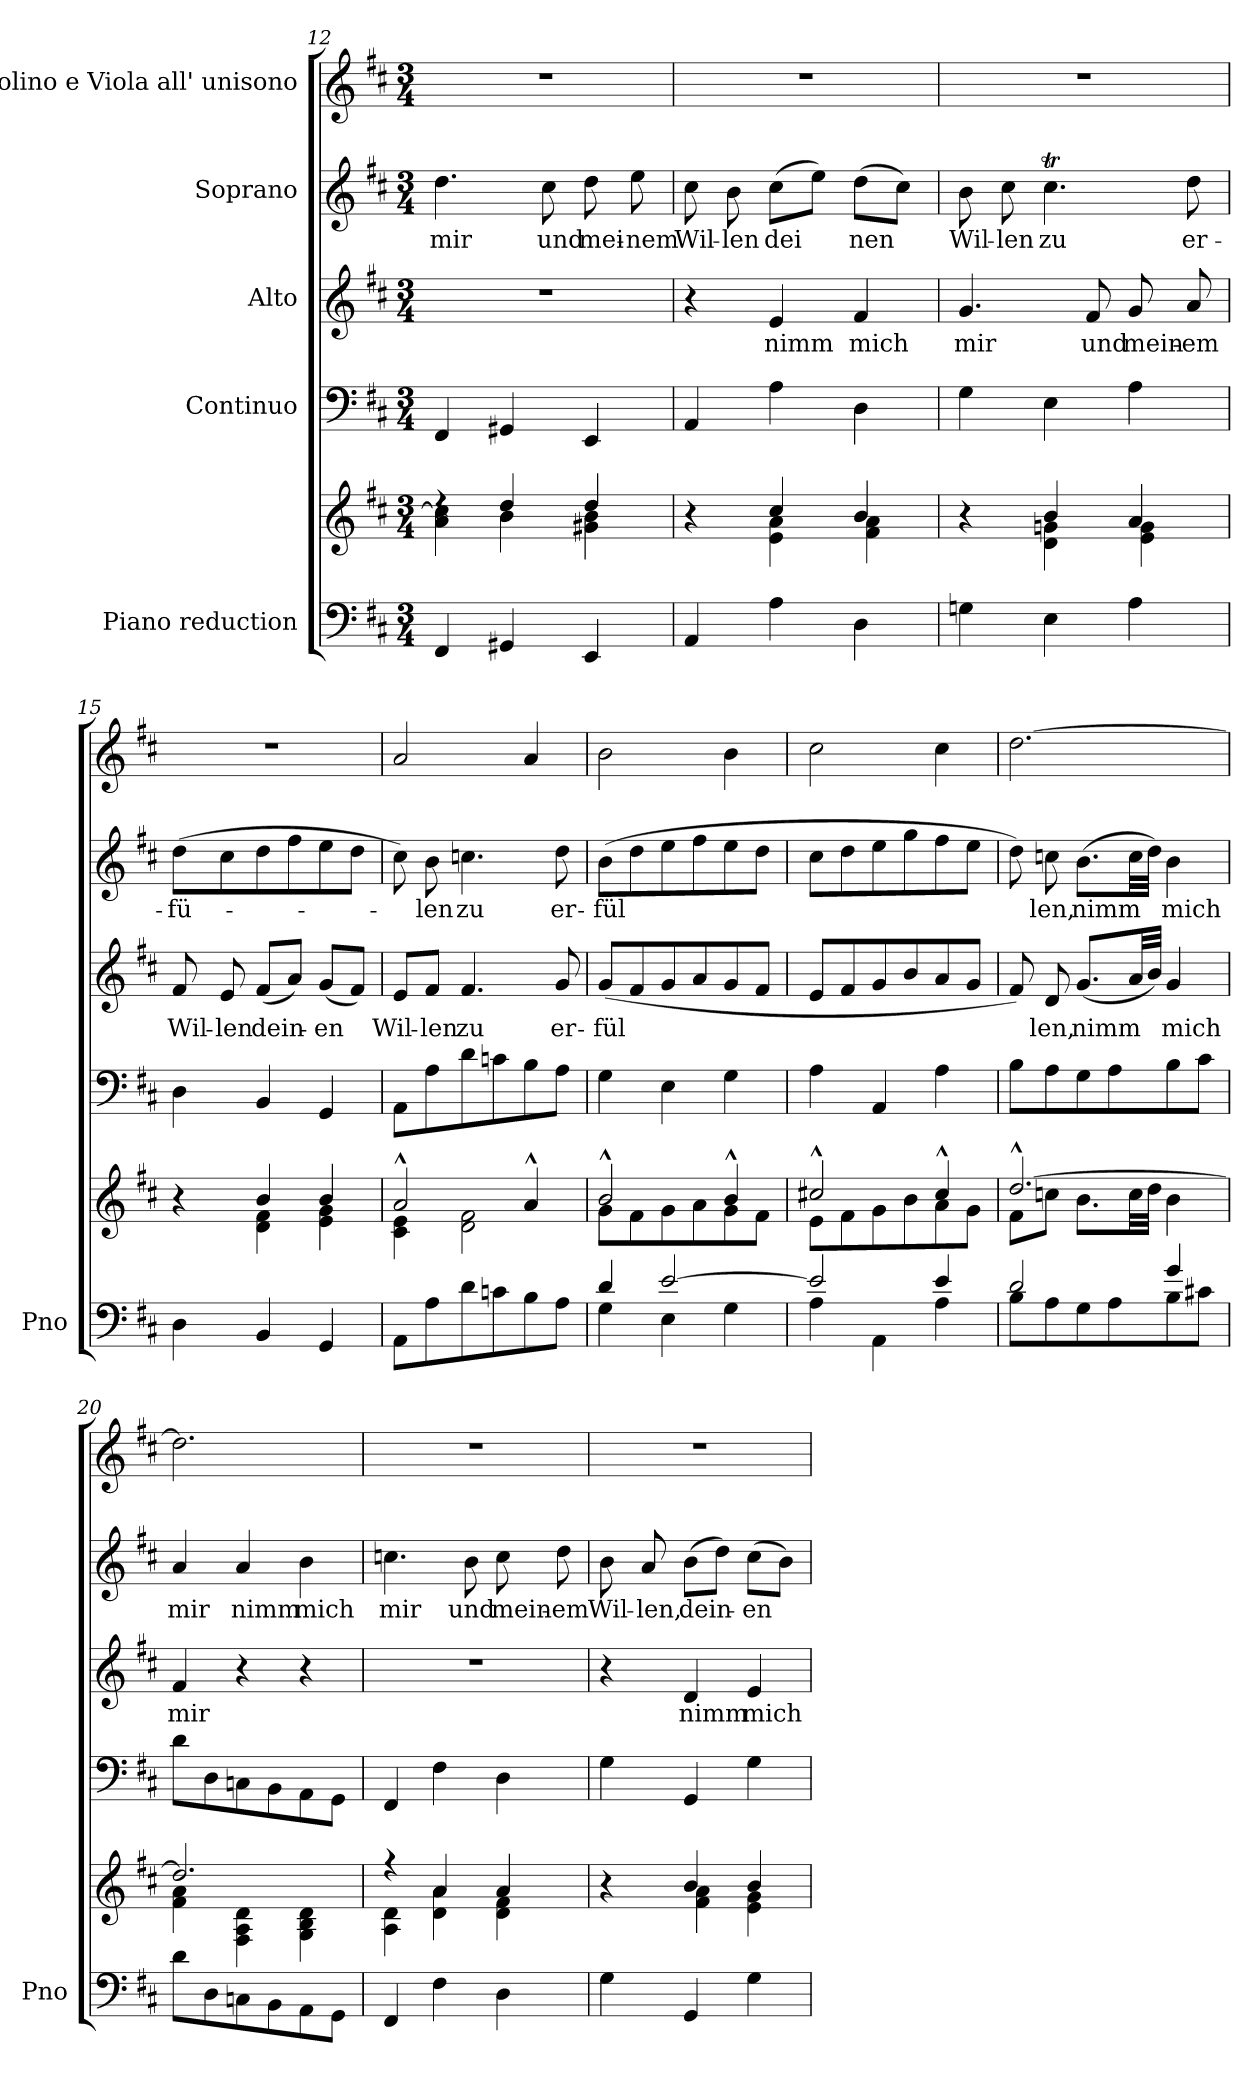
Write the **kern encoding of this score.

**kern	**kern	**kern	**kern	**text	**kern	**text	**kern
*part5	*part5	*part4	*part3	*part3	*part2	*part2	*part1
*staff6	*staff5	*staff4	*staff3	*staff3	*staff2	*staff2	*staff1
*I"Piano reduction	*	*I"Continuo	*I"Alto	*	*I"Soprano	*	*I"Violino e Viola all' unisono
*I'Pno	*	*	*	*	*	*	*
*clefF4	*clefG2	*clefF4	*clefG2	*	*clefG2	*	*clefG2
*k[f#c#]	*k[f#c#]	*k[f#c#]	*k[f#c#]	*	*k[f#c#]	*	*k[f#c#]
*M3/4	*M3/4	*M3/4	*M3/4	*	*M3/4	*	*M3/4
=12	=12	=12	=12	=12	=12	=12	=12
*	*^	*	*	*	*	*	*
!	!	!	!	!	!	!	!LO:LY:b	!
4FF#/	4rdd	4a\ 4cc#\]	4FF#/	2.r	.	4.dd\	mir	2.r
4GG#X/	4dd/	4b\	4GG#X/	.	.	.	.	.
!	!	!	!	!	!	!	!LO:LY:b	!
.	.	.	.	.	.	8cc#\	und	.
!	!	!	!	!	!	!	!LO:LY:b	!
4EE/	4dd/	4g#X\ 4b\	4EE/	.	.	8dd\	mei-	.
!	!	!	!	!	!	!	!LO:LY:b	!
.	.	.	.	.	.	8ee\	-nem	.
=13	=13	=13	=13	=13	=13	=13	=13	=13
!	!	!	!	!	!	!	!LO:LY:b	!
4AA/	4r	4ryy	4AA/	4r	.	8cc#\	Wil-	2.r
!	!	!	!	!	!	!	!LO:LY:b	!
.	.	.	.	.	.	8b\	-len	.
!	!	!	!	!	!LO:LY:b	!	!LO:LY:b	!
4A\	4cc#/	4e\ 4a\	4A\	4e/	nimm	(>8cc#\L	dei	.
.	.	.	.	.	.	8ee\J)	.	.
!	!	!	!	!	!LO:LY:b	!	!LO:LY:b	!
4D\	4b/	4f#\ 4a\	4D\	4f#/	mich	(>8dd\L	nen	.
.	.	.	.	.	.	8cc#\J)	.	.
!!LO:LB:g=z
=14	=14	=14	=14	=14	=14	=14	=14	=14
!	!	!	!	!	!LO:LY:b	!	!LO:LY:b	!
4Gn\	4r	4ryy	4G\	4.g/	mir	8b\	Wil-	2.r
!	!	!	!	!	!	!	!LO:LY:b	!
.	.	.	.	.	.	8cc#\	-len	.
!	!	!	!	!	!	!	!LO:LY:b	!
4E\	4b/	4d\ 4gn\	4E\	.	.	4.cc#t\	zu	.
!	!	!	!	!	!LO:LY:b	!	!	!
.	.	.	.	8f#/	und	.	.	.
!	!	!	!	!	!LO:LY:b	!	!	!
4A\	4a/	4e\ 4g\	4A\	8g/	mein-	.	.	.
!	!	!	!	!	!LO:LY:b	!	!LO:LY:b	!
.	.	.	.	8a/	-em	8dd\	er-	.
=15	=15	=15	=15	=15	=15	=15	=15	=15
!	!	!	!	!	!LO:LY:b	!	!LO:LY:b	!
4D\	4r	4ryy	4D\	8f#/	Wil-	(>8dd\L	-fü-	2.r
!	!	!	!	!	!LO:LY:b	!	!	!
.	.	.	.	8e/	-len	8cc#\	.	.
!	!	!	!	!	!LO:LY:b	!	!	!
4BB/	4b/	4d\ 4f#\	4BB/	(<8f#/L	dein-	8dd\	.	.
.	.	.	.	8a/J)	.	8ff#\	.	.
!	!	!	!	!	!LO:LY:b	!	!	!
4GG/	4b/	4e\ 4g\	4GG/	(<8g/L	-en	8ee\	.	.
.	.	.	.	8f#/J)	.	8dd\J	.	.
=16	=16	=16	=16	=16	=16	=16	=16	=16
!	!	!	!	!	!LO:LY:b	!	!	!
8AA\L	2a^^/	4c#\ 4e\	8AA\L	8e/L	Wil-	8cc#\)	.	2a/
!	!	!	!	!	!LO:LY:b	!	!LO:LY:b	!
8A\	.	.	8A\	8f#/J	-len	8b\	-len	.
!	!	!	!	!	!LO:LY:b	!	!LO:LY:b	!
8d\	.	2d\ 2f#\	8d\	4.f#/	zu	4.ccn\	zu	.
8cn\	.	.	8cn\	.	.	.	.	.
8B\	4a^^/	.	8B\	.	.	.	.	4a/
!	!	!	!	!	!LO:LY:b	!	!LO:LY:b	!
8A\J	.	.	8A\J	8g/	er-	8dd\	er-	.
=17	=17	=17	=17	=17	=17	=17	=17	=17
*^	*	*	*	*	*	*	*	*
!	!	!	!	!	!	!LO:LY:b	!	!LO:LY:b	!
4d/	4G\	2b^^/	8g\L	4G\	(>8g/L	-fül	(>8b\L	-fül	2b\
.	.	.	8f#\	.	8f#/	.	8dd\	.	.
[2e/	4E\	.	8g\	4E\	8g/	.	8ee\	.	.
.	.	.	8a\	.	8a/	.	8ff#\	.	.
.	4G\	4b^^/	8g\	4G\	8g/	.	8ee\	.	4b\
.	.	.	8f#\J	.	8f#/J	.	8dd\J	.	.
=18	=18	=18	=18	=18	=18	=18	=18	=18	=18
2e/]	4A\	2cc#X^^/	8e\L	4A\	8e/L	.	8cc#\L	.	2cc#\
.	.	.	8f#\	.	8f#/	.	8dd\	.	.
.	4AA\	.	8g\	4AA/	8g/	.	8ee\	.	.
.	.	.	8b\	.	8b/	.	8gg\	.	.
4e/	4A\	4cc#^^/	8a\	4A\	8a/	.	8ff#\	.	4cc#\
.	.	.	8g\J	.	8g/J	.	8ee\J	.	.
=19	=19	=19	=19	=19	=19	=19	=19	=19	=19
2d/	8B\L	[2.dd^^/	8f#\L	8B\L	8f#/)	.	8dd\)	.	[2.dd\
!	!	!	!	!	!	!LO:LY:b	!	!LO:LY:b	!
.	8A\	.	8ccn\J	8A\	8d/	len,	8ccn\	len,	.
!	!	!	!	!	!	!LO:LY:b	!	!LO:LY:b	!
.	8G\	.	8.b\L	8G\	(<8.g/L	nimm	(>8.b\L	nimm	.
.	8A\	.	.	8A\	.	.	.	.	.
.	.	.	32cc\LL	.	32a/LL	.	32cc\LL	.	.
.	.	.	32dd\JJJ	.	32b/JJJ)	.	32dd\JJJ)	.	.
!	!	!	!	!	!	!LO:LY:b	!	!LO:LY:b	!
4g/	8B\	.	4b\	8B\	4g/	mich	4b\	mich	.
.	8c#X\J	.	.	8c#\J	.	.	.	.	.
!!LO:PB:g=z
=20	=20	=20	=20	=20	=20	=20	=20	=20	=20
!	!	!	!	!	!	!LO:LY:b	!	!LO:LY:b	!
*v	*v	*	*	*	*	*	*	*	*
8d\L	2.dd/]	4f#\ 4a\	8d\L	4f#/	mir	4a/	mir	2.dd\]
8D\	.	.	8D\	.	.	.	.	.
!	!	!	!	!	!	!	!LO:LY:b	!
8Cn\	.	4F#\ 4A\ 4d\	8Cn\	4r	.	4a/	nimm	.
8BB\	.	.	8BB\	.	.	.	.	.
!	!	!	!	!	!	!	!LO:LY:b	!
8AA\	.	4G\ 4B\ 4d\	8AA\	4r	.	4b\	mich	.
8GG\J	.	.	8GG\J	.	.	.	.	.
=21	=21	=21	=21	=21	=21	=21	=21	=21
!	!	!	!	!	!	!	!LO:LY:b	!
4FF#/	4r	4A\ 4d\	4FF#/	2.r	.	4.ccn\	mir	2.r
4F#\	4a/	4d\ 4a\	4F#\	.	.	.	.	.
!	!	!	!	!	!	!	!LO:LY:b	!
.	.	.	.	.	.	8b\	und	.
!	!	!	!	!	!	!	!LO:LY:b	!
4D\	4a/	4d\ 4f#\	4D\	.	.	8cc\	mein-	.
!	!	!	!	!	!	!	!LO:LY:b	!
.	.	.	.	.	.	8dd\	-em	.
=22	=22	=22	=22	=22	=22	=22	=22	=22
!	!	!	!	!	!	!	!LO:LY:b	!
4G\	4r	4ryy	4G\	4r	.	8b\	Wil-	2.r
!	!	!	!	!	!	!	!LO:LY:b	!
.	.	.	.	.	.	8a/	-len,	.
!	!	!	!	!	!LO:LY:b	!	!LO:LY:b	!
4GG/	4b/	4f#\ 4a\	4GG/	4d/	nimm	(>8b\L	dein-	.
.	.	.	.	.	.	8dd\J)	.	.
!	!	!	!	!	!LO:LY:b	!	!LO:LY:b	!
4G\	4b/	4e\ 4g\	4G\	4e/	mich	(>8cc#\L	-en	.
.	.	.	.	.	.	8b\J)	.	.
*	*v	*v	*	*	*	*	*	*
=	=	=	=	=	=	=	=
*-	*-	*-	*-	*-	*-	*-	*-
